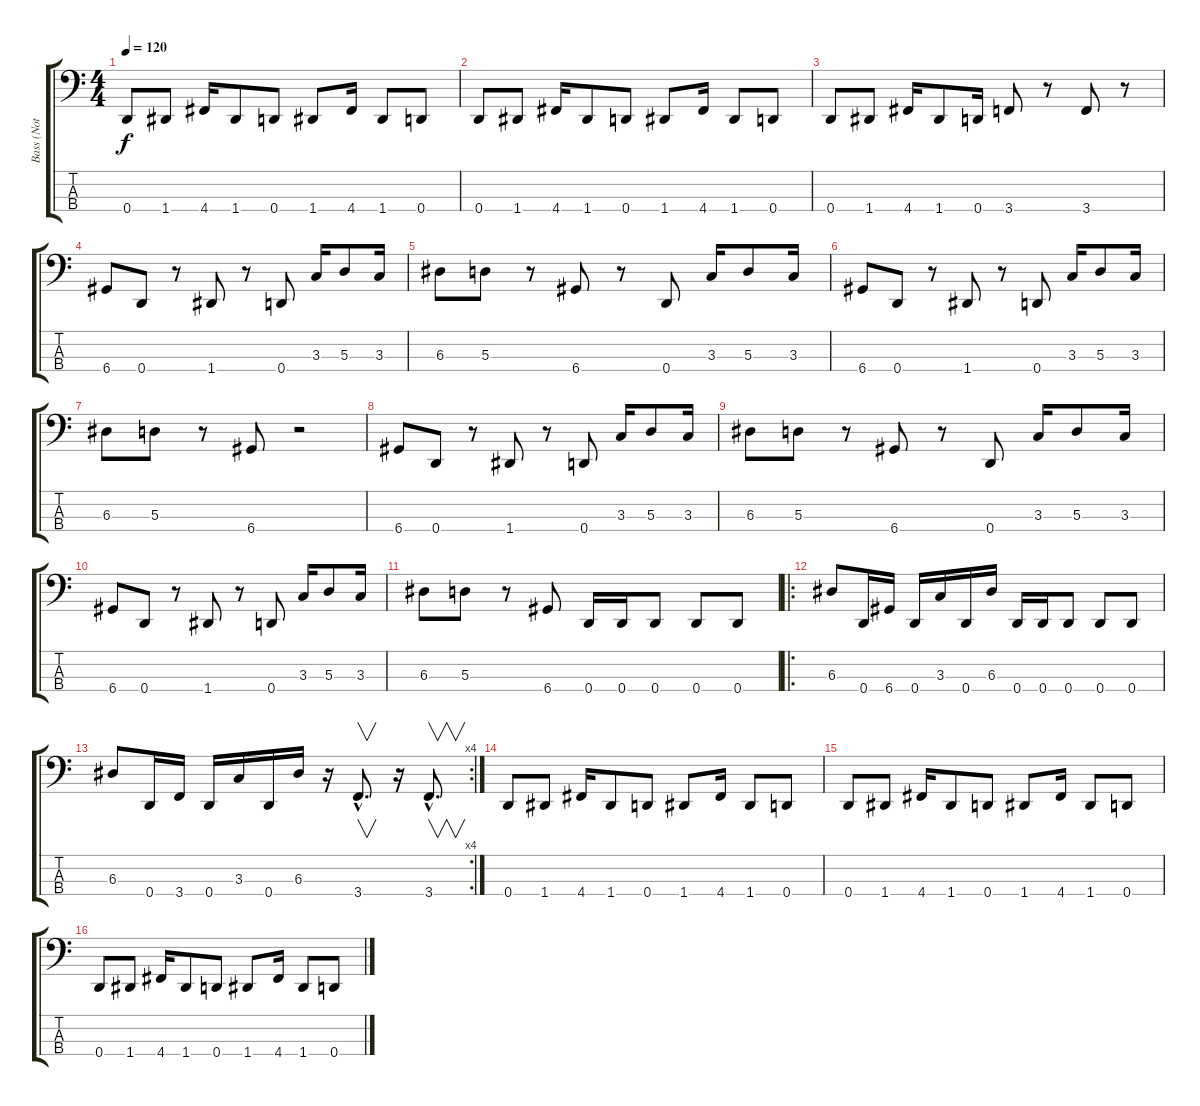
\track ("Bass (Not Exact)" "Bass (Not ") {instrument electricbasspick}
\staff {score tabs}
\tuning (G2 D2 A1 D1) {hide}
\ts (4 4)
\tempo 120
\clef f4
\ks c
0.4.8{dy f} 1.4.8 4.4.16 1.4.8 0.4.8 1.4.8 4.4.16 1.4.8 0.4.8 |
0.4.8 1.4.8 4.4.16 1.4.8 0.4.8 1.4.8 4.4.16 1.4.8 0.4.8 |
0.4.8 1.4.8 4.4.16 1.4.8 0.4.16 3.4.8 r.8 3.4.8 r.8 |
6.4.8 0.4.8 r.8 1.4.8 r.8 0.4.8 3.3.16 5.3.8 3.3.16 |
6.3.8 5.3.8 r.8 6.4.8 r.8 0.4.8 3.3.16 5.3.8 3.3.16 |
6.4.8 0.4.8 r.8 1.4.8 r.8 0.4.8 3.3.16 5.3.8 3.3.16 |
6.3.8 5.3.8 r.8 6.4.8 r.2 |
6.4.8 0.4.8 r.8 1.4.8 r.8 0.4.8 3.3.16 5.3.8 3.3.16 |
6.3.8 5.3.8 r.8 6.4.8 r.8 0.4.8 3.3.16 5.3.8 3.3.16 |
6.4.8 0.4.8 r.8 1.4.8 r.8 0.4.8 3.3.16 5.3.8 3.3.16 |
6.3.8 5.3.8 r.8 6.4.8 0.4.16 0.4.16 0.4.8 0.4.8 0.4.8 |
\ro
6.3.8 0.4.16 6.4.16 0.4.16 3.3.16 0.4.16 6.3.16 0.4.16 0.4.16 0.4.8 0.4.8 0.4.8 |
\rc 4
6.3.8 0.4.16 3.4.16 0.4.16 3.3.16 0.4.16 6.3.16 r.16 3.4{hac}.8{v d} r.16 3.4{hac}.8{v d} |
0.4.8 1.4.8 4.4.16 1.4.8 0.4.8 1.4.8 4.4.16 1.4.8 0.4.8 |
0.4.8 1.4.8 4.4.16 1.4.8 0.4.8 1.4.8 4.4.16 1.4.8 0.4.8 |
0.4.8 1.4.8 4.4.16 1.4.8 0.4.8 1.4.8 4.4.16 1.4.8 0.4.8
